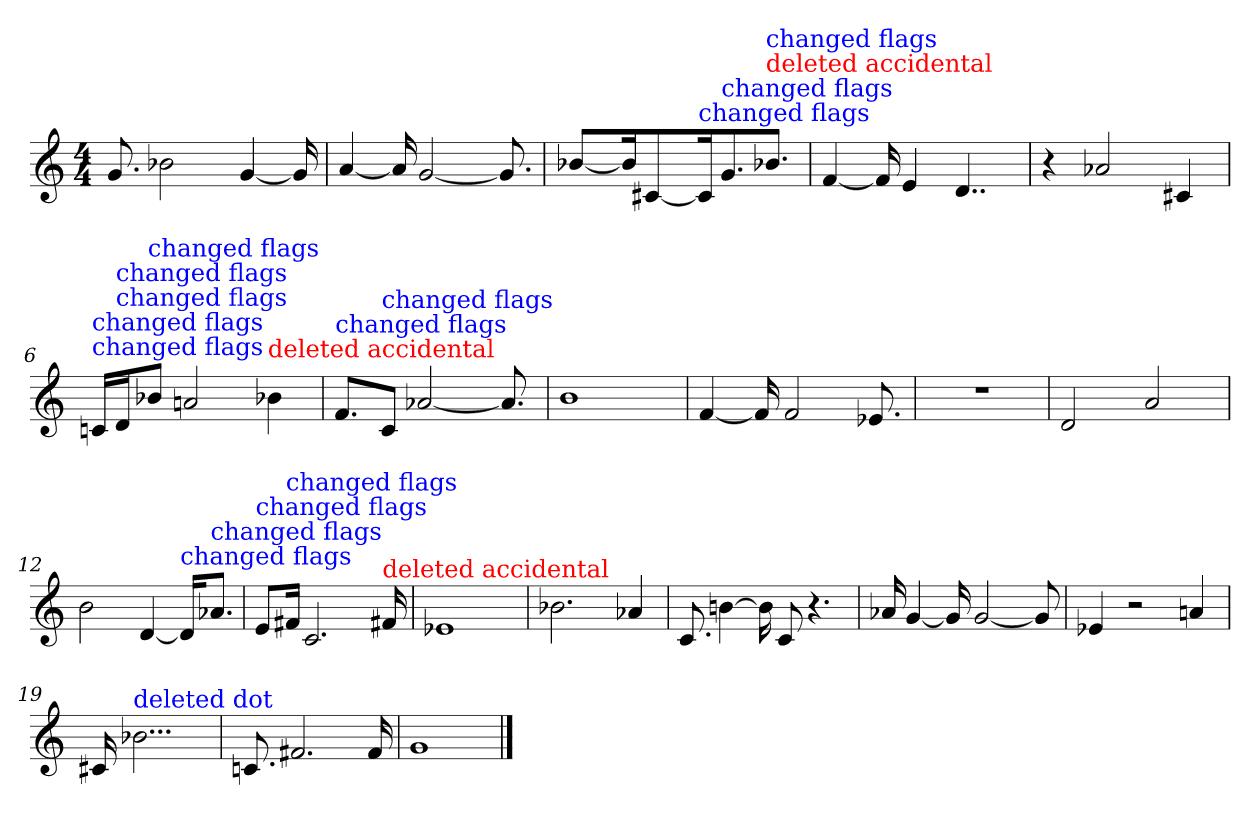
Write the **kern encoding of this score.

**kern
*part1
*staff1
*clefG2
*M4/4
=1
8.g
2b-X
[4g
16g]
=2
[4a
16a]
[2g
8.g]
=3
[4b-X
16b-]
[4c#X
!LO:TX:color=#0000FF:t=changed flags
16c#i/KL]
!LO:TX:color=#0000FF:t=changed flags
8.gi/J
!LO:TX:color=#FF0000:t=deleted accidental
!LO:TX:color=#0000FF:t=changed flags
8.b-XiJ
=4
[4f
16f]
4e
4..d
=5
4r
2a-X
4c#X
=6
!LO:TX:color=#0000FF:t=changed flags
!LO:TX:color=#0000FF:t=changed flags
16cni/LL
!LO:TX:color=#0000FF:t=changed flags
!LO:TX:color=#0000FF:t=changed flags
16di/J
!LO:TX:color=#0000FF:t=changed flags
8b-Xi/J
2an
!LO:TX:color=#FF0000:t=deleted accidental
4b-Xj
=7
!LO:TX:color=#0000FF:t=changed flags
8.fi/L
!LO:TX:color=#0000FF:t=changed flags
8ci/J
[2a-X
8.a-]
=8
1b
=9
[4f
16f]
2f
8.e-X
=10
1r
=11
2d
2a
=12
2b
[4d
!LO:TX:color=#0000FF:t=changed flags
16di/KL]
!LO:TX:color=#0000FF:t=changed flags
8.a-Xi/J
=13
!LO:TX:color=#0000FF:t=changed flags
8ei/L
!LO:TX:color=#0000FF:t=changed flags
16f#Xi/Jk
2.c
!LO:TX:color=#FF0000:t=deleted accidental
16f#Xj
=14
1e-X
=15
2.b-X
4a-X
=16
8.c
[4bn
16b]
8c
4.r
=17
16a-X
[4g
16g]
[2g
8g]
=18
4e-X
2r
4an
=19
16c#X
!LO:TX:color=#0000FF:t=deleted dot
2...b-Xi
=20
8.cn
2.f#X
16f#
=21
1g
==
*-
